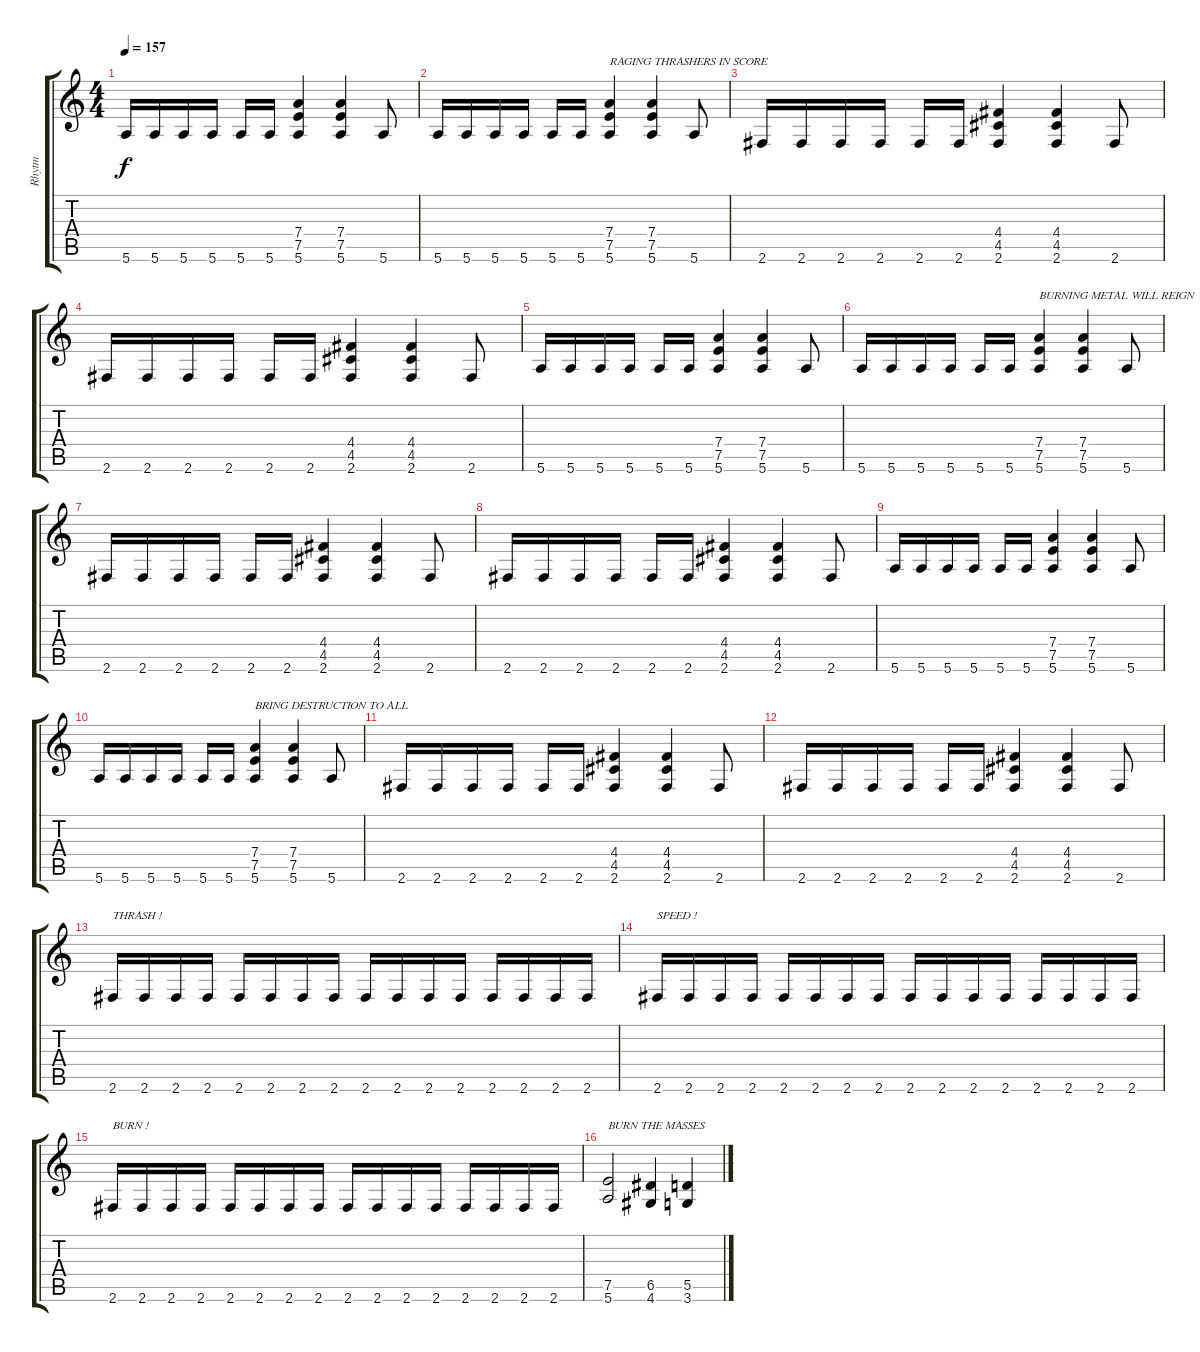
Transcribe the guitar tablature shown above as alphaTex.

\track ("Rhytm" "Rhytm") {instrument distortionguitar}
\staff {score tabs}
\tuning (E4 B3 G3 D3 A2 E2) {hide}
\ts (4 4)
\tempo 157
\clef g2
\ks c
5.6.16{dy f} 5.6.16 5.6.16 5.6.16 5.6.16 5.6.16 (7.4 7.5 5.6).4 (7.4 7.5 5.6).4 5.6.8 |
5.6.16 5.6.16 5.6.16 5.6.16 5.6.16 5.6.16 (7.4 7.5 5.6).4{txt "RAGING THRASHERS IN SCORE"} (7.4 7.5 5.6).4 5.6.8 |
2.6.16 2.6.16 2.6.16 2.6.16 2.6.16 2.6.16 (4.4 4.5 2.6).4 (4.4 4.5 2.6).4 2.6.8 |
2.6.16 2.6.16 2.6.16 2.6.16 2.6.16 2.6.16 (4.4 4.5 2.6).4 (4.4 4.5 2.6).4 2.6.8 |
5.6.16 5.6.16 5.6.16 5.6.16 5.6.16 5.6.16 (7.4 7.5 5.6).4 (7.4 7.5 5.6).4 5.6.8 |
5.6.16 5.6.16 5.6.16 5.6.16 5.6.16 5.6.16 (7.4 7.5 5.6).4{txt "BURNING METAL WILL REIGN"} (7.4 7.5 5.6).4 5.6.8 |
2.6.16 2.6.16 2.6.16 2.6.16 2.6.16 2.6.16 (4.4 4.5 2.6).4 (4.4 4.5 2.6).4 2.6.8 |
2.6.16 2.6.16 2.6.16 2.6.16 2.6.16 2.6.16 (4.4 4.5 2.6).4 (4.4 4.5 2.6).4 2.6.8 |
5.6.16 5.6.16 5.6.16 5.6.16 5.6.16 5.6.16 (7.4 7.5 5.6).4 (7.4 7.5 5.6).4 5.6.8 |
5.6.16 5.6.16 5.6.16 5.6.16 5.6.16 5.6.16 (7.4 7.5 5.6).4{txt "BRING DESTRUCTION TO ALL"} (7.4 7.5 5.6).4 5.6.8 |
2.6.16 2.6.16 2.6.16 2.6.16 2.6.16 2.6.16 (4.4 4.5 2.6).4 (4.4 4.5 2.6).4 2.6.8 |
2.6.16 2.6.16 2.6.16 2.6.16 2.6.16 2.6.16 (4.4 4.5 2.6).4 (4.4 4.5 2.6).4 2.6.8 |
2.6.16{txt "THRASH !"} 2.6.16 2.6.16 2.6.16 2.6.16 2.6.16 2.6.16 2.6.16 2.6.16 2.6.16 2.6.16 2.6.16 2.6.16 2.6.16 2.6.16 2.6.16 |
2.6.16{txt "SPEED !"} 2.6.16 2.6.16 2.6.16 2.6.16 2.6.16 2.6.16 2.6.16 2.6.16 2.6.16 2.6.16 2.6.16 2.6.16 2.6.16 2.6.16 2.6.16 |
2.6.16{txt "BURN !"} 2.6.16 2.6.16 2.6.16 2.6.16 2.6.16 2.6.16 2.6.16 2.6.16 2.6.16 2.6.16 2.6.16 2.6.16 2.6.16 2.6.16 2.6.16 |
(7.5 5.6).2{txt "BURN THE MASSES"} (6.5 4.6).4 (5.5 3.6).4
